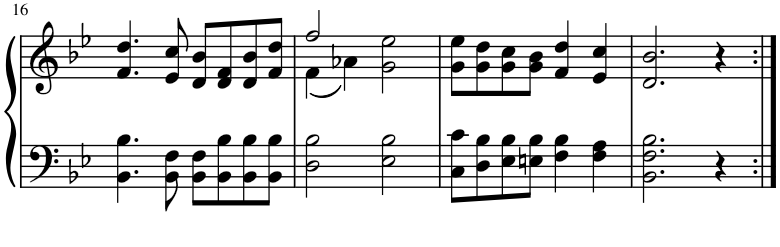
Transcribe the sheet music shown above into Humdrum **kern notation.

**kern	**kern
*part1	*part1
*staff2	*staff1
*I"Piano	*
*I'Pno.	*
!!LO:PB:g=z
*clefF4	*clefG2
*k[b-e-]	*k[b-e-]
*M4/4	*M4/4
=16	=16
4.BB-\ 4.B-\	4.f/ 4.dd/
8BB-\ 8F\	8e-/ 8cc/
8BB-\ 8F\L	8d/ 8b-/L
8BB-\ 8B-\	8d/ 8f/
8BB-\ 8B-\	8d/ 8b-/
8BB-\ 8B-\J	8f/ 8dd/J
=17	=17
*	*^
2D\ 2B-\	2ff/	(4f\
.	.	4a-X\)
2E-\ 2B-\	2g\ 2ee-\	2ryy
*	*v	*v
=18	=18
8C\ 8c\L	8g\ 8ee-\L
8D\ 8B-\	8g\ 8dd\
8E-\ 8B-\	8g\ 8cc\
8En\ 8B-\J	8g\ 8b-\J
4F\ 4B-\	4f/ 4dd/
4F\ 4A\	4e-/ 4cc/
=19	=19
2.BB-\ 2.F\ 2.B-\	2.d/ 2.b-/
4r	4r
=:|!	=:|!
*-	*-
